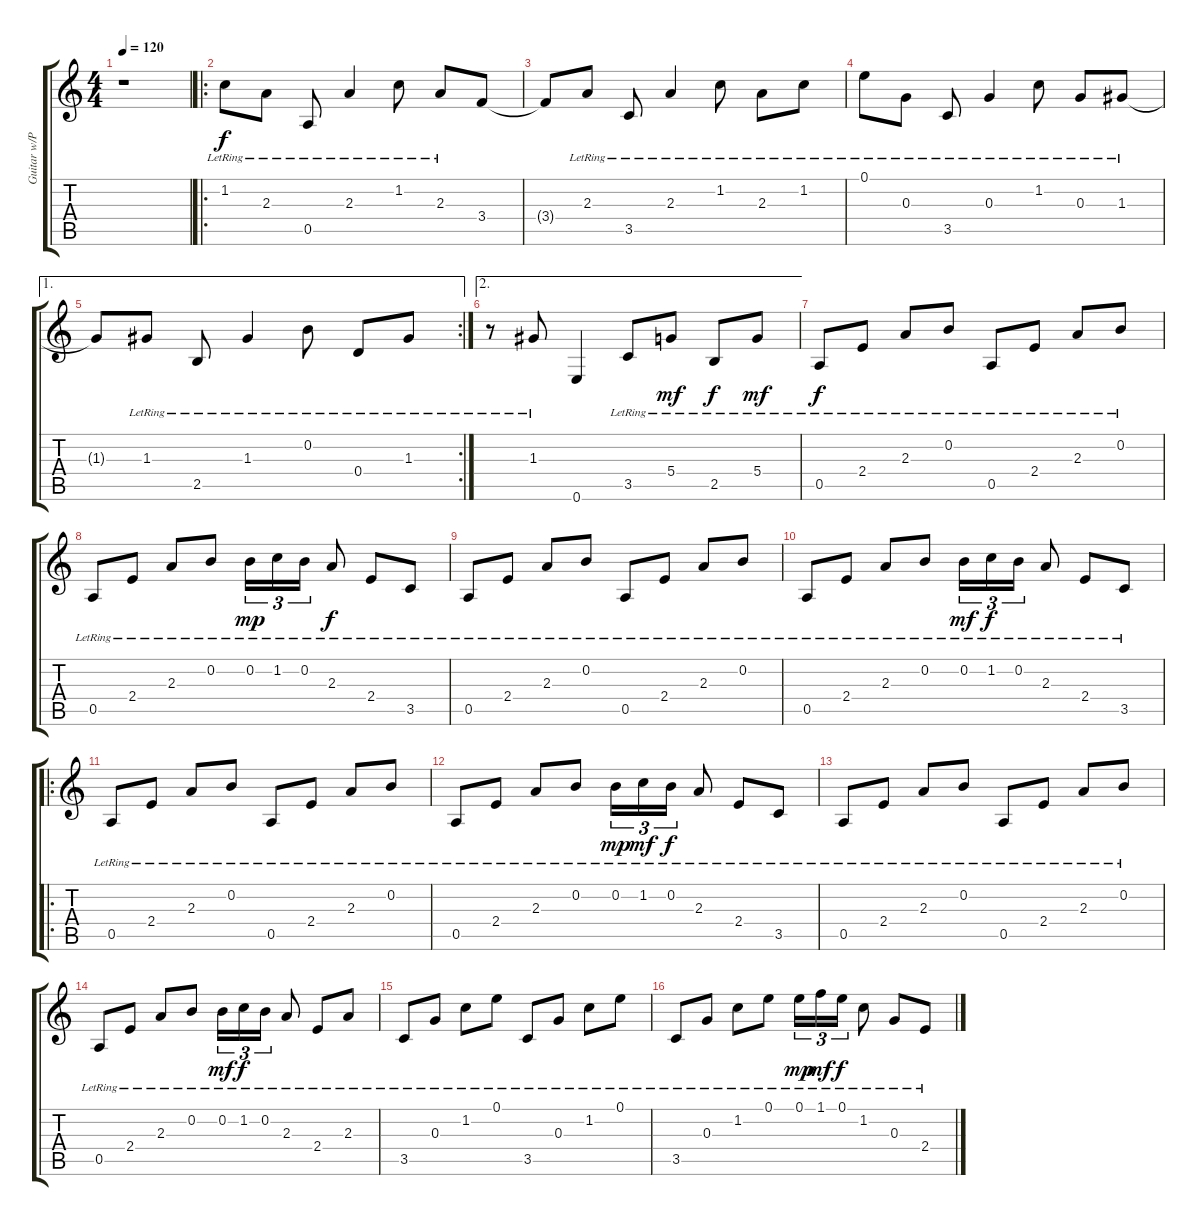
\track ("Guitar w/Piano" "Guitar w/P") {instrument acousticguitarsteel}
\staff {score tabs}
\tuning (E4 B3 G3 D3 A2 E2) {hide}
\ts (4 4)
\tempo 120
\clef g2
\ks c
r.1{dy f instrument acousticguitarsteel} |
\ro
1.2{lr}.8 2.3{lr}.8 0.5{lr}.8 2.3{lr}.4 1.2{lr}.8 2.3{lr}.8 3.4.8 |
3.4{t}.8 2.3{lr}.8 3.5{lr}.8 2.3{lr}.4 1.2{lr}.8 2.3{lr}.8 1.2{lr}.8 |
0.1{lr}.8 0.3{lr}.8 3.5{lr}.8 0.3{lr}.4 1.2{lr}.8 0.3{lr}.8 1.3{lr}.8 |
\ae 1
\rc 2
1.3{t}.8 1.3{lr}.8 2.5{lr}.8 1.3{lr}.4 0.2{lr}.8 0.4{lr}.8 1.3{lr}.8 |
\ae 2
r.8 1.3{lr}.8 0.6.4 3.5{lr}.8 5.4{lr}.8{dy mf} 2.5{lr}.8{dy f} 5.4{lr}.8{dy mf} |
0.5{lr}.8{dy f} 2.4{lr}.8 2.3{lr}.8 0.2{lr}.8 0.5{lr}.8 2.4{lr}.8 2.3{lr}.8 0.2{lr}.8 |
0.5{lr}.8 2.4{lr}.8 2.3{lr}.8 0.2{lr}.8 0.2{lr}.16{tu (3 2) dy mp} 1.2{lr}.16{tu (3 2)} 0.2{lr}.16{tu (3 2)} 2.3{lr}.8{dy f} 2.4{lr}.8 3.5{lr}.8 |
0.5{lr}.8 2.4{lr}.8 2.3{lr}.8 0.2{lr}.8 0.5{lr}.8 2.4{lr}.8 2.3{lr}.8 0.2{lr}.8 |
0.5{lr}.8 2.4{lr}.8 2.3{lr}.8 0.2{lr}.8 0.2{lr}.16{tu (3 2) dy mf} 1.2{lr}.16{tu (3 2) dy f} 0.2{lr}.16{tu (3 2)} 2.3{lr}.8 2.4{lr}.8 3.5{lr}.8 |
\ro
0.5{lr}.8 2.4{lr}.8 2.3{lr}.8 0.2{lr}.8 0.5{lr}.8 2.4{lr}.8 2.3{lr}.8 0.2{lr}.8 |
0.5{lr}.8 2.4{lr}.8 2.3{lr}.8 0.2{lr}.8 0.2{lr}.16{tu (3 2) dy mp} 1.2{lr}.16{tu (3 2) dy mf} 0.2{lr}.16{tu (3 2) dy f} 2.3{lr}.8 2.4{lr}.8 3.5{lr}.8 |
0.5{lr}.8 2.4{lr}.8 2.3{lr}.8 0.2{lr}.8 0.5{lr}.8 2.4{lr}.8 2.3{lr}.8 0.2{lr}.8 |
0.5{lr}.8 2.4{lr}.8 2.3{lr}.8 0.2{lr}.8 0.2{lr}.16{tu (3 2) dy mf} 1.2{lr}.16{tu (3 2) dy f} 0.2{lr}.16{tu (3 2)} 2.3{lr}.8 2.4{lr}.8 2.3{lr}.8 |
3.5{lr}.8 0.3{lr}.8 1.2{lr}.8 0.1{lr}.8 3.5{lr}.8 0.3{lr}.8 1.2{lr}.8 0.1{lr}.8 |
3.5{lr}.8 0.3{lr}.8 1.2{lr}.8 0.1{lr}.8 0.1{lr}.16{tu (3 2) dy mp} 1.1{lr}.16{tu (3 2) dy mf} 0.1{lr}.16{tu (3 2) dy f} 1.2{lr}.8 0.3{lr}.8 2.4{lr}.8
